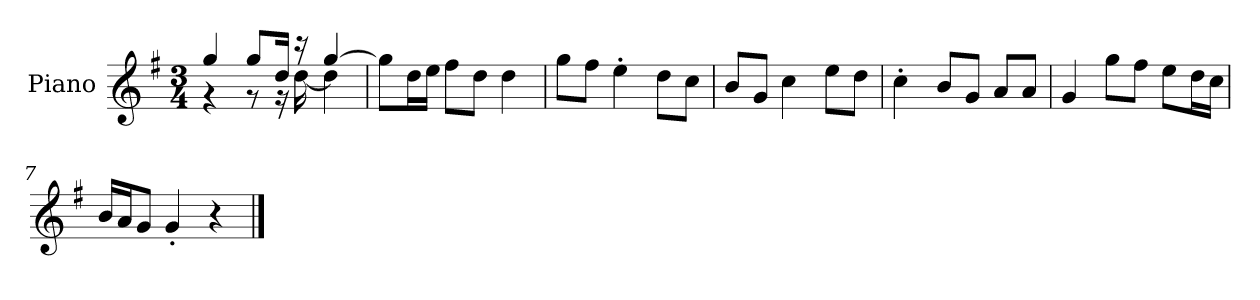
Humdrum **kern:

**kern
*part1
*staff1
*I"Piano
*I'P-no
*clefG2
*k[f#]
*M3/4
*MM173
=1
*^
4gg/	4r
8gg/L	8r
16dd/Jk	16r
16r	[16dd\
[4gg/	4dd\]
*v	*v
=2
8gg\L]
16dd\L
16ee\JJ
8ff#\L
8dd\J
4dd\
=3
8gg\L
8ff#\J
4ee'\
8dd\L
8cc\J
=4
8b/L
8g/J
4cc\
8ee\L
8dd\J
=5
4cc'\
8b/L
8g/J
8a/L
8a/J
=6
4g/
8gg\L
8ff#\J
8ee\L
16dd\L
16cc\JJ
=7
16b/LL
16a/J
8g/J
4g'/
4r
==
*-
